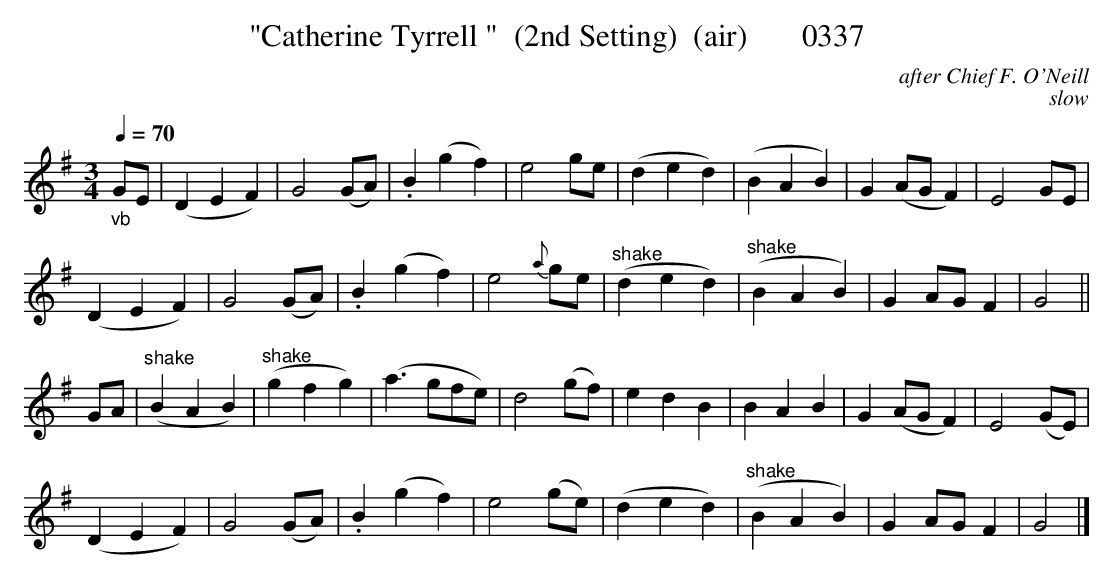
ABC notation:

X:1
T:"Catherine Tyrrell "  (2nd Setting)  (air)       0337
C:after Chief F. O'Neill
C:slow
Q:1/4=70
M:3/4
L:1/8
K:G
"_vb"GE|(D2E2F2)|G4(GA)|.B2(g2f2)|e4ge|(d2e2d2)|(B2A2B2)|G2(AG F2)|E4GE|
(D2E2F2)|G4(GA)|.B2(g2f2)|e4 {a}ge|"^shake"(d2e2d2)|"^shake"(B2A2B2)|G2AG F2|G4||
GA|"^shake"(B2A2B2)|"^shake"(g2f2g2)|(a3gfe)|d4(gf)|e2d2B2|B2A2B2|G2(AG F2)|E4(GE)|
(D2E2F2)|G4(GA)|.B2(g2f2)|e4(ge)|(d2e2d2)|"^shake"(B2A2B2)|G2AG F2|G4|]
